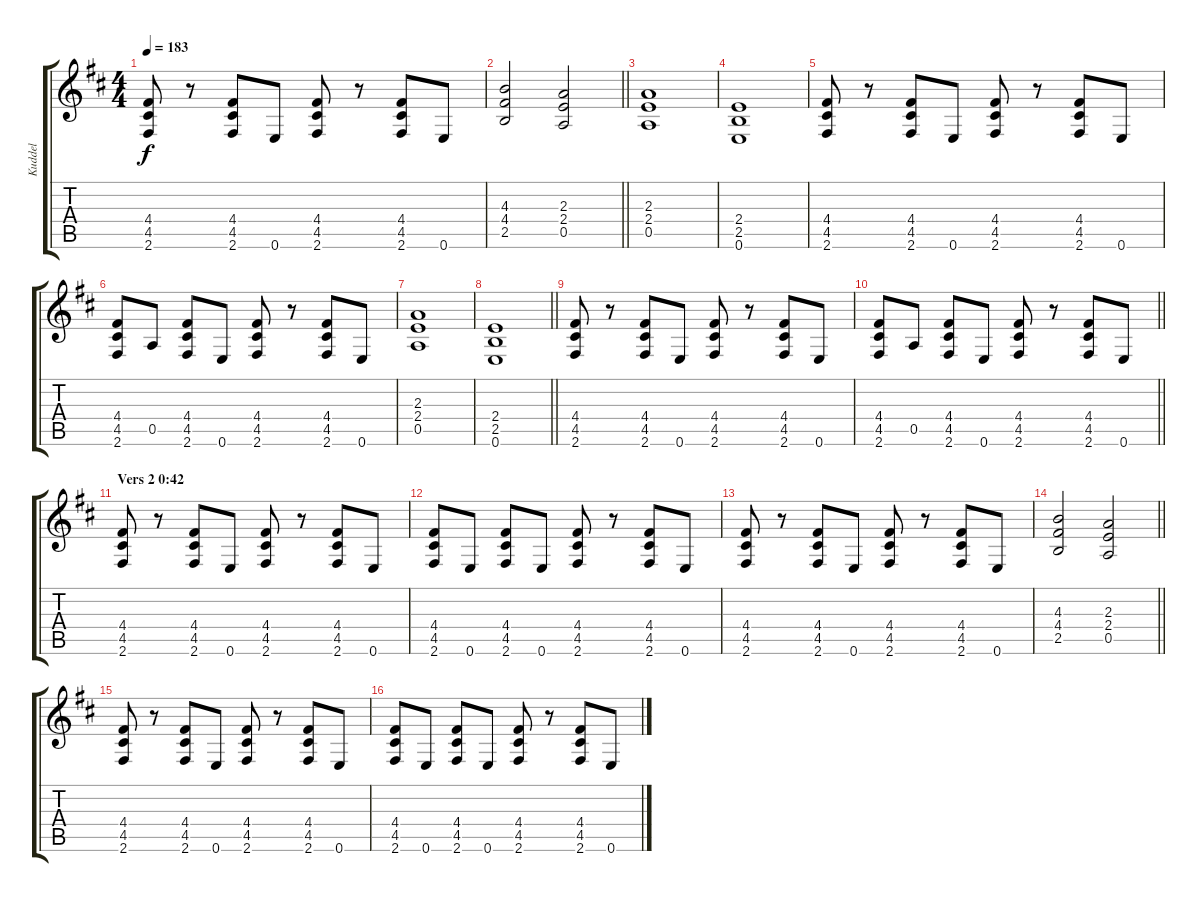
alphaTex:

\track ("Kuddel" "Kuddel") {instrument distortionguitar}
\staff {score tabs}
\tuning (E4 B3 G3 D3 A2 E2) {hide}
\ts (4 4)
\tempo 183
\clef g2
\ks d
(4.4 4.5 2.6).8{dy f} r.8 (4.4 4.5 2.6).8 0.6.8 (4.4 4.5 2.6).8 r.8 (4.4 4.5 2.6).8 0.6.8 |
\barLineRight lightlight
(4.3 4.4 2.5).2 (2.3 2.4 0.5).2 |
(2.3 2.4 0.5).1 |
(2.4 2.5 0.6).1 |
(4.4 4.5 2.6).8 r.8 (4.4 4.5 2.6).8 0.6.8 (4.4 4.5 2.6).8 r.8 (4.4 4.5 2.6).8 0.6.8 |
(4.4 4.5 2.6).8 0.5.8 (4.4 4.5 2.6).8 0.6.8 (4.4 4.5 2.6).8 r.8 (4.4 4.5 2.6).8 0.6.8 |
(2.3 2.4 0.5).1 |
\barLineRight lightlight
(2.4 2.5 0.6).1 |
(4.4 4.5 2.6).8 r.8 (4.4 4.5 2.6).8 0.6.8 (4.4 4.5 2.6).8 r.8 (4.4 4.5 2.6).8 0.6.8 |
\barLineRight lightlight
(4.4 4.5 2.6).8 0.5.8 (4.4 4.5 2.6).8 0.6.8 (4.4 4.5 2.6).8 r.8 (4.4 4.5 2.6).8 0.6.8 |
\section ("" "Vers 2 0:42")
(4.4 4.5 2.6).8 r.8 (4.4 4.5 2.6).8 0.6.8 (4.4 4.5 2.6).8 r.8 (4.4 4.5 2.6).8 0.6.8 |
(4.4 4.5 2.6).8 0.6.8 (4.4 4.5 2.6).8 0.6.8 (4.4 4.5 2.6).8 r.8 (4.4 4.5 2.6).8 0.6.8 |
(4.4 4.5 2.6).8 r.8 (4.4 4.5 2.6).8 0.6.8 (4.4 4.5 2.6).8 r.8 (4.4 4.5 2.6).8 0.6.8 |
\barLineRight lightlight
(4.3 4.4 2.5).2 (2.3 2.4 0.5).2 |
(4.4 4.5 2.6).8 r.8 (4.4 4.5 2.6).8 0.6.8 (4.4 4.5 2.6).8 r.8 (4.4 4.5 2.6).8 0.6.8 |
(4.4 4.5 2.6).8 0.6.8 (4.4 4.5 2.6).8 0.6.8 (4.4 4.5 2.6).8 r.8 (4.4 4.5 2.6).8 0.6.8
